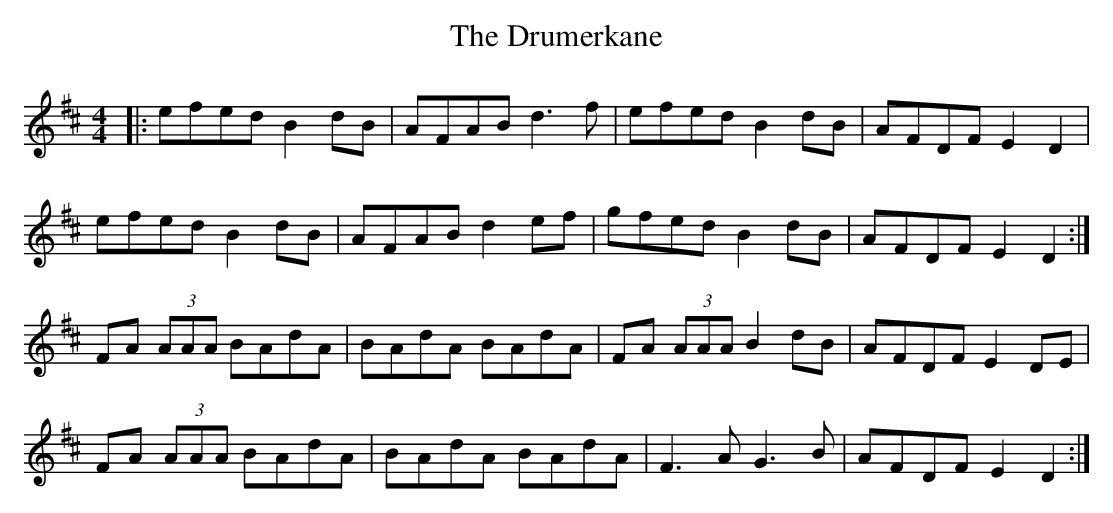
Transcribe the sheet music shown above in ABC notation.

X:1
T: The Drumerkane
M: 4/4
L: 1/8
K: Dmaj
|:efed B2 dB|AFAB d3 f|efed B2 dB|AFDF E2 D2|
efed B2 dB|AFAB d2 ef|gfed B2 dB|AFDF E2 D2:|
FA (3AAA BAdA|BAdA BAdA|FA (3AAA B2 dB|AFDF E2 DE|
FA (3AAA BAdA|BAdA BAdA|F3 A G3 B|AFDF E2 D2:|
